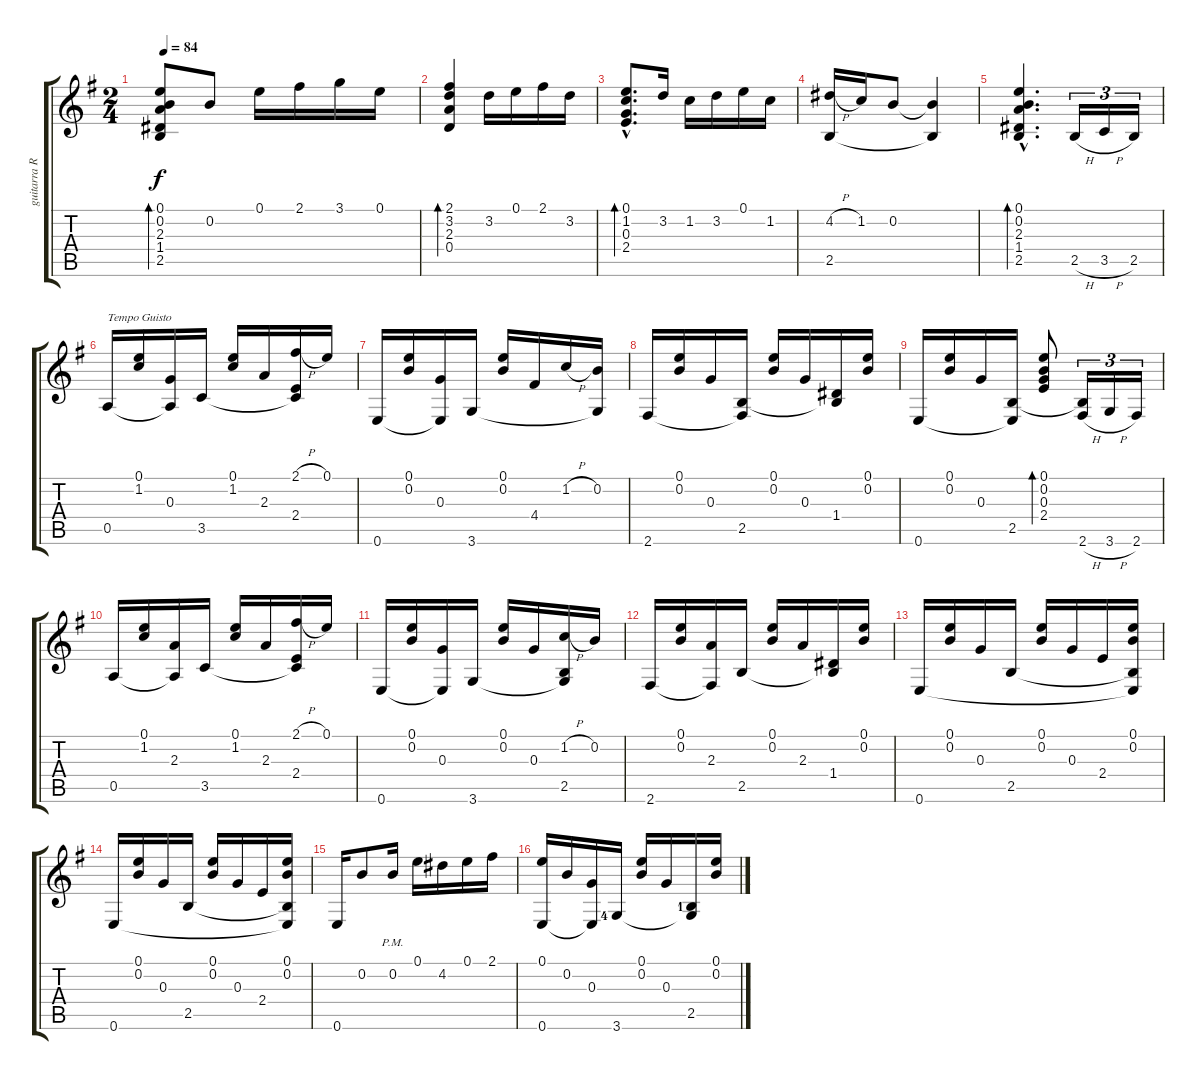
\track ("guitarra Rumba" "guitarra R") {instrument acousticguitarnylon}
\staff {score tabs}
\tuning (E4 B3 G3 D3 A2 E2) {hide}
\ts (2 4)
\tempo 84
\clef g2
\ks g
(0.1 0.2 2.3 1.4 2.5).8{bd 60 dy f} 0.2.8 0.1.16 2.1.16 3.1.16 0.1.16 |
(2.1 3.2 2.3 0.4).4{bd 60} 3.2.16 0.1.16 2.1.16 3.2.16 |
(0.1{hac} 1.2{hac} 0.3{hac} 2.4{hac}).8{d bd 60} 3.2.16 1.2.16 3.2.16 0.1.16 1.2.16 |
(4.2{h} 2.5).16 1.2.16 0.2.8 (0.2{t} 2.5{t}).4 |
(0.1{hac} 0.2{hac} 2.3{hac} 1.4{hac} 2.5{hac}).4{d bd 60} 2.5{h}.16{tu (3 2)} 3.5{h}.16{tu (3 2)} 2.5.16{tu (3 2)} |
0.5.16{txt "Tempo Guisto"} (0.1 1.2).16 (0.3 0.5{t}).16 3.5.16 (0.1 1.2).16 2.3.16 (2.1{h} 2.4 3.5{t}).16 0.1.16 |
0.6.16 (0.1 0.2).16 (0.3 0.6{t}).16 3.6.16 (0.1 0.2).16 4.4.16 1.2{h}.16 (0.2 3.6{t}).16 |
2.6.16 (0.1 0.2).16 0.3.16 (2.5 2.6{t}).16 (0.1 0.2).16 0.3.16 (1.4 2.5{t}).16 (0.1 0.2).16 |
0.6.16 (0.1 0.2).16 0.3.16 (2.5 0.6{t}).16 (0.1 0.2 0.3 2.4).8{bd 60} (2.5{t} 2.6{h}).16{tu (3 2)} 3.6{h}.16{tu (3 2)} 2.6.16{tu (3 2)} |
0.5.16 (0.1 1.2).16 (2.3 0.5{t}).16 3.5.16 (0.1 1.2).16 2.3.16 (2.1{h} 2.4 3.5{t}).16 0.1.16 |
0.6.16 (0.1 0.2).16 (0.3 0.6{t}).16 3.6.16 (0.1 0.2).16 0.3.16 (1.2{h} 2.5 3.6{t}).16 0.2.16 |
2.6.16 (0.1 0.2).16 (2.3 2.6{t}).16 2.5.16 (0.1 0.2).16 2.3.16 (1.4 2.5{t}).16 (0.1 0.2).16 |
0.6.16 (0.1 0.2).16 0.3.16 2.5.16 (0.1 0.2).16 0.3.16 2.4.16 (0.1 0.2 2.5{t} 0.6{t}).16 |
0.6.16 (0.1 0.2).16 0.3.16 2.5.16 (0.1 0.2).16 0.3.16 2.4.16 (0.1 0.2 2.5{t} 0.6{t}).16 |
0.6.16 0.2.8 0.2{pm}.16 0.1.16 4.2.16 0.1.16 2.1.16 |
(0.1 0.6).16 0.2.16 (0.3 0.6{t}).16 3.6{lf 5}.16 (0.1 0.2).16 0.3.16 (2.5{lf 2} 3.6{t}).16 (0.1 0.2).16
